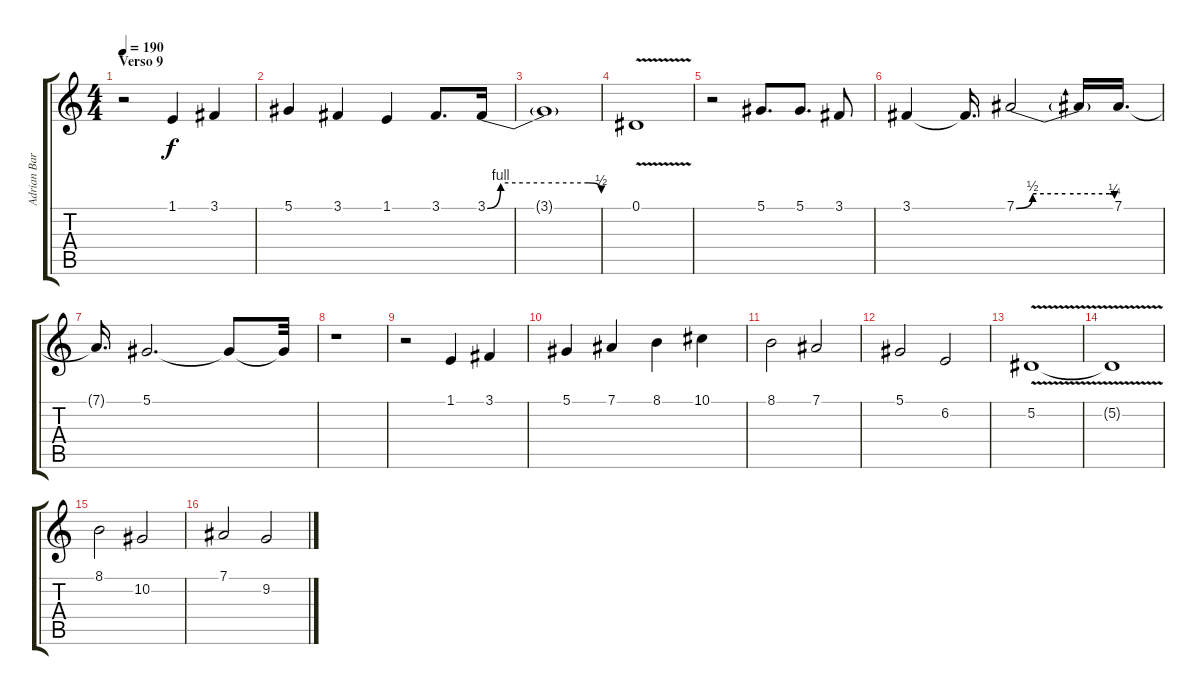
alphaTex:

\track ("Adrian Barilari" "Adrian Bar") {instrument baritonesax}
\staff {score tabs}
\tuning (Eb4 Bb3 Gb3 Db3 Ab2 Eb2) {hide}
\ts (4 4)
\section ("" "Verso 9")
\tempo 190
\clef g2
\ks c
r.2{dy f} 1.1.4 3.1.4 |
5.1.4 3.1.4 1.1.4 3.1.8{d} 3.1{be (custom 0 0 7 4 30 4 53 4 60 2)}.16 |
3.1{t}.1 |
0.1{v}.1 |
r.2 5.1.8{d} 5.1.8{d} 3.1.8 |
3.1.4 3.1{t}.16{d} 7.1{be (custom 0 0 10 2 30 2 57 2 60 1)}.2 7.1{t}.16 7.1.16{d} |
7.1{t}.16{d} 5.1.2{d} 5.1{t}.8 5.1{t}.32 |
r.1 |
r.2 1.1.4 3.1.4 |
5.1.4 7.1.4 8.1.4 10.1.4 |
8.1.2 7.1.2 |
5.1.2 6.2.2 |
5.2{v}.1 |
5.2{t}.1 |
8.1.2 10.2.2 |
7.1.2 9.2.2
